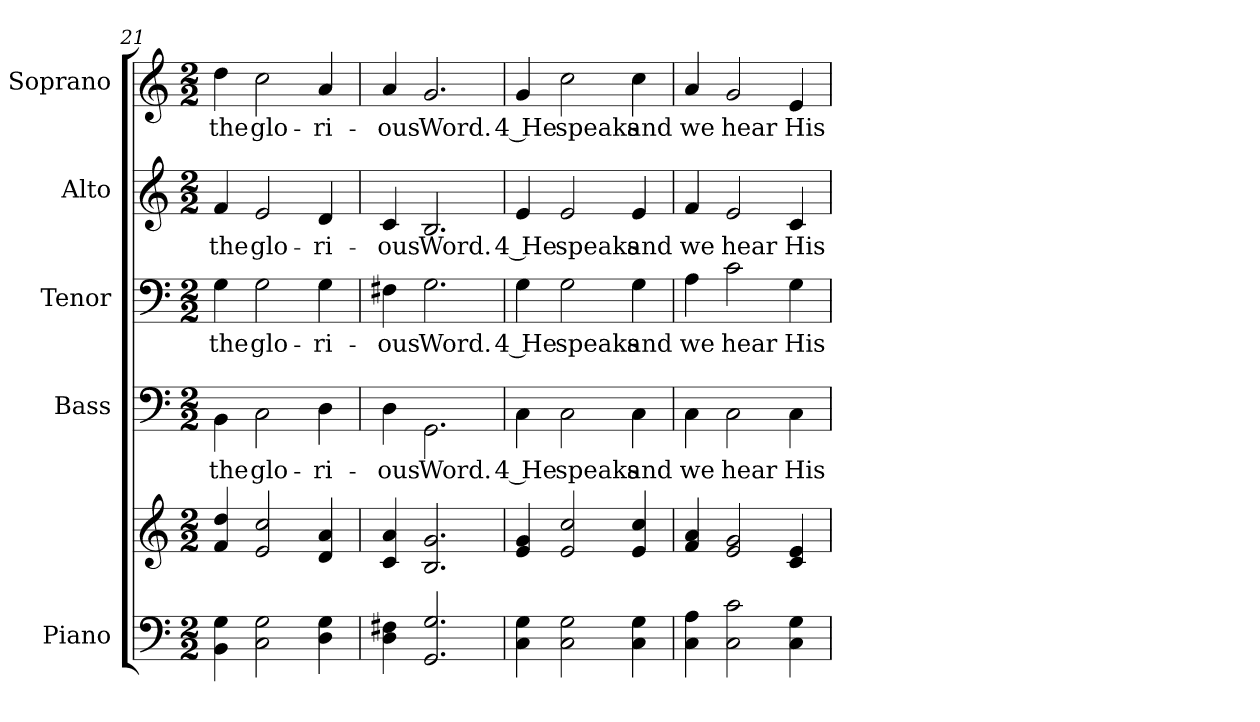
**kern	**kern	**kern	**text	**kern	**text	**kern	**text	**kern	**text
*part5	*part5	*part4	*part4	*part3	*part3	*part2	*part2	*part1	*part1
*staff6	*staff5	*staff4	*staff4	*staff3	*staff3	*staff2	*staff2	*staff1	*staff1
*I"Piano	*	*I"Bass	*	*I"Tenor	*	*I"Alto	*	*I"Soprano	*
*I'Pno.	*	*I'B.	*	*I'T.	*	*I'A.	*	*I'S.	*
*clefF4	*clefG2	*clefF4	*	*clefF4	*	*clefG2	*	*clefG2	*
*k[]	*k[]	*k[]	*	*k[]	*	*k[]	*	*k[]	*
*C:	*C:	*C:	*	*C:	*	*C:	*	*C:	*
*M2/2	*M2/2	*M2/2	*	*M2/2	*	*M2/2	*	*M2/2	*
=21	=21	=21	=21	=21	=21	=21	=21	=21	=21
!	!	!	!LO:LY:b:color=#000000	!	!	!	!	!	!
!	!	!	!	!	!LO:LY:b:color=#000000	!	!	!	!
!	!	!	!	!	!	!	!LO:LY:b:color=#000000	!	!
!	!	!	!	!	!	!	!	!	!LO:LY:b:color=#000000
4BBi\ 4Gi	4fi/ 4ddi	4BBi\	the	4Gi\	the	4fi/	the	4ddi\	the
!	!	!	!LO:LY:b:color=#000000	!	!	!	!	!	!
!	!	!	!	!	!LO:LY:b:color=#000000	!	!	!	!
!	!	!	!	!	!	!	!LO:LY:b:color=#000000	!	!
!	!	!	!	!	!	!	!	!	!LO:LY:b:color=#000000
2Ci\ 2Gi	2ei/ 2cci	2Ci\	glo-	2Gi\	glo-	2ei/	glo-	2cci\	glo-
!	!	!	!LO:LY:b:color=#000000	!	!	!	!	!	!
!	!	!	!	!	!LO:LY:b:color=#000000	!	!	!	!
!	!	!	!	!	!	!	!LO:LY:b:color=#000000	!	!
!	!	!	!	!	!	!	!	!	!LO:LY:b:color=#000000
4Di\ 4Gi	4di/ 4ai	4Di\	-ri-	4Gi\	-ri-	4di/	-ri-	4ai/	-ri-
!!LO:PB:g=z
=22	=22	=22	=22	=22	=22	=22	=22	=22	=22
!	!	!	!LO:LY:b:color=#000000	!	!	!	!	!	!
!	!	!	!	!	!LO:LY:b:color=#000000	!	!	!	!
!	!	!	!	!	!	!	!LO:LY:b:color=#000000	!	!
!	!	!	!	!	!	!	!	!	!LO:LY:b:color=#000000
4Di\ 4F#Xi	4ci/ 4ai	4Di\	-ous	4F#Xi\	-ous	4ci/	-ous	4ai/	-ous
!	!	!	!LO:LY:b:color=#000000	!	!	!	!	!	!
!	!	!	!	!	!LO:LY:b:color=#000000	!	!	!	!
!	!	!	!	!	!	!	!LO:LY:b:color=#000000	!	!
!	!	!	!	!	!	!	!	!	!LO:LY:b:color=#000000
2.GGi/ 2.Gi	2.Bi/ 2.gi	2.GGi\	Word.	2.Gi\	Word.	2.Bi/	Word.	2.gi/	Word.
=23	=23	=23	=23	=23	=23	=23	=23	=23	=23
!	!	!	!LO:LY:b:color=#000000	!	!	!	!	!	!
!	!	!	!	!	!LO:LY:b:color=#000000	!	!	!	!
!	!	!	!	!	!	!	!LO:LY:b:color=#000000	!	!
!	!	!	!	!	!	!	!	!	!LO:LY:b:color=#000000
4Ci\ 4Gi	4ei/ 4gi	4Ci\	4 He	4Gi\	4 He	4ei/	4 He	4gi/	4 He
!	!	!	!LO:LY:b:color=#000000	!	!	!	!	!	!
!	!	!	!	!	!LO:LY:b:color=#000000	!	!	!	!
!	!	!	!	!	!	!	!LO:LY:b:color=#000000	!	!
!	!	!	!	!	!	!	!	!	!LO:LY:b:color=#000000
2Ci\ 2Gi	2ei/ 2cci	2Ci\	speaks	2Gi\	speaks	2ei/	speaks	2cci\	speaks
!	!	!	!LO:LY:b:color=#000000	!	!	!	!	!	!
!	!	!	!	!	!LO:LY:b:color=#000000	!	!	!	!
!	!	!	!	!	!	!	!LO:LY:b:color=#000000	!	!
!	!	!	!	!	!	!	!	!	!LO:LY:b:color=#000000
4Ci\ 4Gi	4ei/ 4cci	4Ci\	and	4Gi\	and	4ei/	and	4cci\	and
=24	=24	=24	=24	=24	=24	=24	=24	=24	=24
!	!	!	!LO:LY:b:color=#000000	!	!	!	!	!	!
!	!	!	!	!	!LO:LY:b:color=#000000	!	!	!	!
!	!	!	!	!	!	!	!LO:LY:b:color=#000000	!	!
!	!	!	!	!	!	!	!	!	!LO:LY:b:color=#000000
4Ci\ 4Ai	4fi/ 4ai	4Ci\	we	4Ai\	we	4fi/	we	4ai/	we
!	!	!	!LO:LY:b:color=#000000	!	!	!	!	!	!
!	!	!	!	!	!LO:LY:b:color=#000000	!	!	!	!
!	!	!	!	!	!	!	!LO:LY:b:color=#000000	!	!
!	!	!	!	!	!	!	!	!	!LO:LY:b:color=#000000
2Ci\ 2ci	2ei/ 2gi	2Ci\	hear	2ci\	hear	2ei/	hear	2gi/	hear
!	!	!	!LO:LY:b:color=#000000	!	!	!	!	!	!
!	!	!	!	!	!LO:LY:b:color=#000000	!	!	!	!
!	!	!	!	!	!	!	!LO:LY:b:color=#000000	!	!
!	!	!	!	!	!	!	!	!	!LO:LY:b:color=#000000
4Ci\ 4Gi	4ci/ 4ei	4Ci\	His	4Gi\	His	4ci/	His	4ei/	His
=	=	=	=	=	=	=	=	=	=
*-	*-	*-	*-	*-	*-	*-	*-	*-	*-
